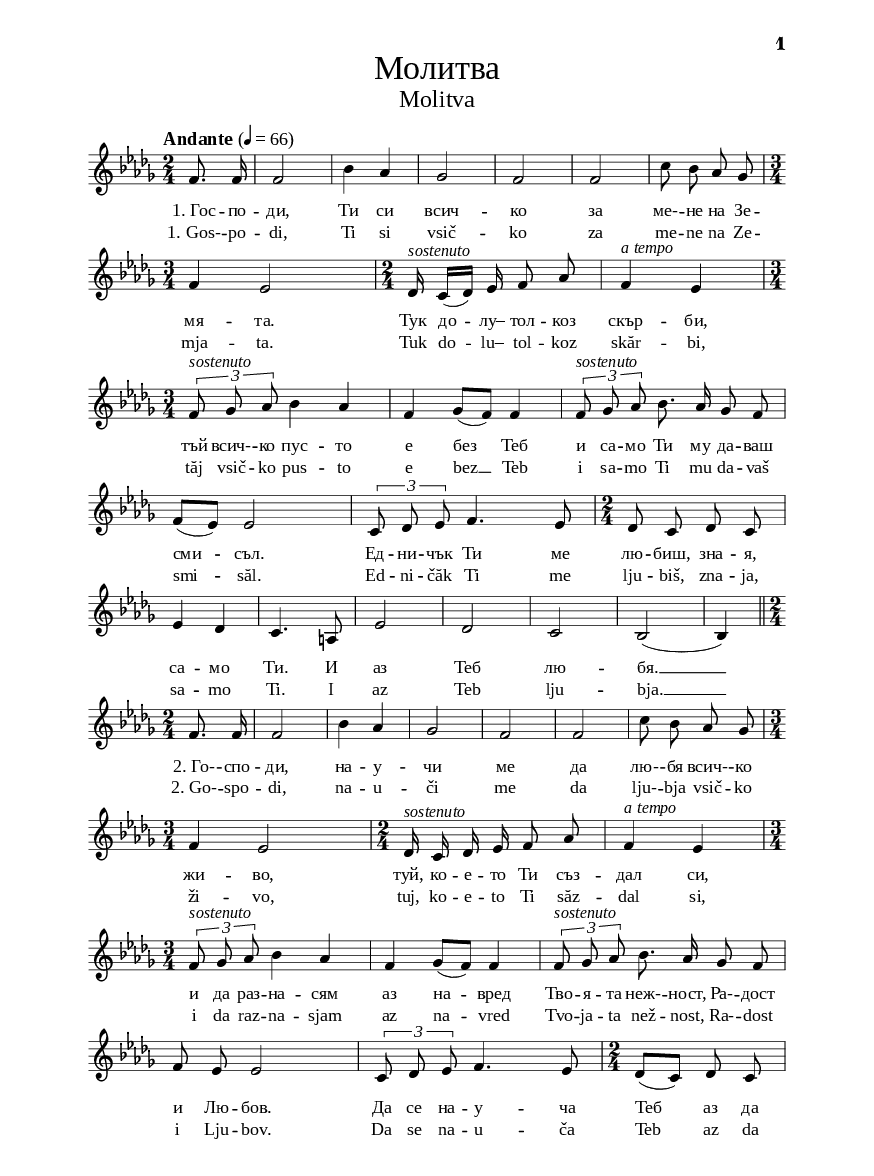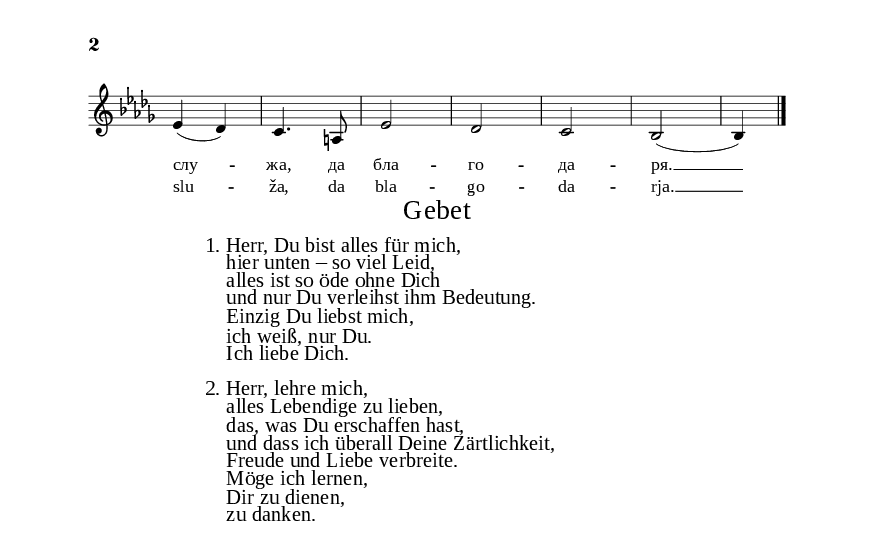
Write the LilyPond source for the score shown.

\version "2.24.3"

% include paper part and global functions
\include "include/globals.ily"

\bookpart {
  \label #'ref179
  \tocItem \markup "Молитва (Господи, Ти Си) – Molitva (Gospodi, Ti Si) "
  \include "include/bookpart-paper.ily"
  \score {
    \include "include/score-layout.ily"

    \new Voice \absolute {
      \clef treble
      \key bes \minor
      \time 2/4
      \tempoFunc "Andante" 4 "66"
      \autoBeamOff
      \partial 4
      f'8.  f'16 | % 2
      f'2 | % 3
      bes'4  as'4 | % 4
      ges'2 | % 5
      f'2 | % 6
      f'2  | % 7
      c''8  bes'8  as'8  ges'8 \break  | % 8
      \time 3/4  | % 8
      f'4  es'2 | % 9
      \time 2/4  | % 9

     des'16^\markup { \italic {sostenuto} }  
      c'16
      ([des'16])  es'16
      f'8  as'8 |
      f'4 ^\markup{ \italic {a tempo} }  es'4 \break | % 11
      \time 3/4  | % 11
      \times 2/3  {
        f'8 ^\markup{ \italic {sostenuto} }  ges'8
        as'8
      }
      bes'4  as'4 | % 12
      f'4  ges'8 ( [  f'8 ) ]  f'4 | % 13
      \times 2/3  {
        f'8 ^\markup{ \italic {sostenuto} }  ges'8
        as'8
      }
      bes'8.  as'16  ges'8  f'8 \break | % 14
       f'8 ( [  es'8 ) ]  es'2
      | % 15

      \times 2/3  {
        c'8  des'8  es'8
      }
      f'4.  es'8 | % 16
      \time 2/4  | % 16
      des'8  c'8 
      des'8  c'8 \break | % 17
      es'4  des'4 | % 18
      c'4.  a8 | % 19
      es'2 |
      des'2 | % 21
      c'2 | % 22
      bes2 ( | bes4 ) \bar "||" \break

      \time 2/4

      \autoBeamOff
      \partial 4
      f'8.  f'16 | % 2
      f'2 | % 3
      bes'4  as'4 | % 4
      ges'2 | % 5
      f'2 | % 6
      f'2  | % 7
      c''8  bes'8  as'8  ges'8 \break | % 8
      \time 3/4  | % 8
      f'4  es'2 | % 9
      \time 2/4  | % 9

      des'16^\markup { \italic {sostenuto} } 
      c'16  
      des'16  es'16
      f'8  as'8 |
      f'4 ^\markup{ \italic {a tempo} }  es'4 \break | % 11
      \time 3/4  | % 11
      \times 2/3  {
        f'8 ^\markup{ \italic {sostenuto} }  ges'8
        as'8
      }
      bes'4  as'4 | % 12
      f'4  ges'8 ( [  f'8 ) ]  f'4 | % 13
      \times 2/3  {
        f'8 ^\markup{ \italic {sostenuto} }  ges'8
        as'8
      }
      bes'8.  as'16  ges'8  f'8 \break | % 14
        f'8 es'8 es'2
      | % 15

      \times 2/3  {
        c'8  des'8  es'8
      }
      f'4.  es'8 | % 16
      \time 2/4  | % 16
       des'8 (  [c'8] )
      des'8  c'8 \break | % 17
      es'4 ( des'4 )| % 18
      c'4.   a8  | % 19
      es'2 |
      des'2 | % 21
      c'2 | % 22
      bes2 ( | bes4 ) \bar "|."

    }

    \addlyrics {
      "1. Гос" -- по -- ди, Ти си всич -- ко
      за "ме-" -- не на Зе -- мя -- та. Тук
      до -- лу– тол -- коз скър --
      би, тъй "всич-" -- ко пус -- то е
      без__  Теб и са -- мо Ти му да
      -- ваш сми -- съл. Ед -- ни -- чък
      Ти ме лю -- биш, зна -- я, са -- мо
      Ти. И аз Теб лю -- бя. __

      "2. Го-" -- спо -- ди, на -- у -- чи ме
      да "лю-" -- бя "всич-" -- ко жи -- во,
      туй, ко -- е -- то Ти съз -- дал си,
      и да раз -- на -- сям аз на -- вред
      Тво -- я -- та "неж-" -- ност,
      "Ра-" -- дост и Лю -- бов.
      Да се на -- у -- ча
      Теб  аз да слу -- жа, да бла -- го --  да -- ря. __

    }
    \addlyrics {
      "1. Gos-" -- po -- di, Ti si vsič -- ko
      za me -- ne na Ze -- mja -- ta. Tuk
      do -- lu– tol -- koz skăr --
      bi, tăj vsič -- ko pus -- to e
      bez __  Teb i sa -- mo Ti mu da
      -- vaš smi -- săl. Ed -- ni -- čăk
      Ti me lju -- biš, zna -- ja, sa -- mo
      Ti. I az Teb lju -- bja. __

      "2. Go-" -- spo -- di, na -- u -- či me
      da "lju-" -- bja vsič -- ko ži -- vo,
      tuj, ko -- e -- to Ti săz -- dal si,
      i da raz -- na -- sjam az na -- vred
      Tvo -- ja -- ta než -- nost,
      "Ra-" -- dost i Lju -- bov.
      Da se na -- u -- ča
      Teb  az da slu -- ža, da bla -- go --  da -- rja. __


    }

    \header {
      title = \titleFunc "Молитва" "Molitva"
    }

    \midi{}

  } % score



  % include foreign translation(s) of the song
  \version "2.24.3"

\markup \fill-line { \fontsize #deTitleFontSize "Gebet" }
\markup \null
\markup \null
\markup \fontsize #deCoupletFontSize {
  \hspace #16
  \override #`(baseline-skip . ,deCoupletBaselineSkip)

  \column {
    \line { 1. Herr, Du bist alles für mich,}

    \line { "   "hier unten – so viel Leid,}

    \line { "   "alles ist so öde ohne Dich}

    \line { "   "und nur Du verleihst ihm Bedeutung.}

    \line { "   "Einzig Du liebst mich,}
 
    \line { "   "ich weiß, nur Du.}

    \line { "   "Ich liebe Dich. }

    \line { " " }

    \line { 2. Herr, lehre mich,}

    \line { "   "alles Lebendige zu lieben,}

    \line { "   "das, was Du erschaffen hast,}

    \line { "   "und dass ich überall Deine Zärtlichkeit,}

    \line { "   "Freude und Liebe verbreite.}

    \line { "   "Möge ich lernen, }

    \line { "   "Dir zu dienen,}

    \line { "   "zu danken. }

  }
}

} % bookpart

% Più mosso
%
